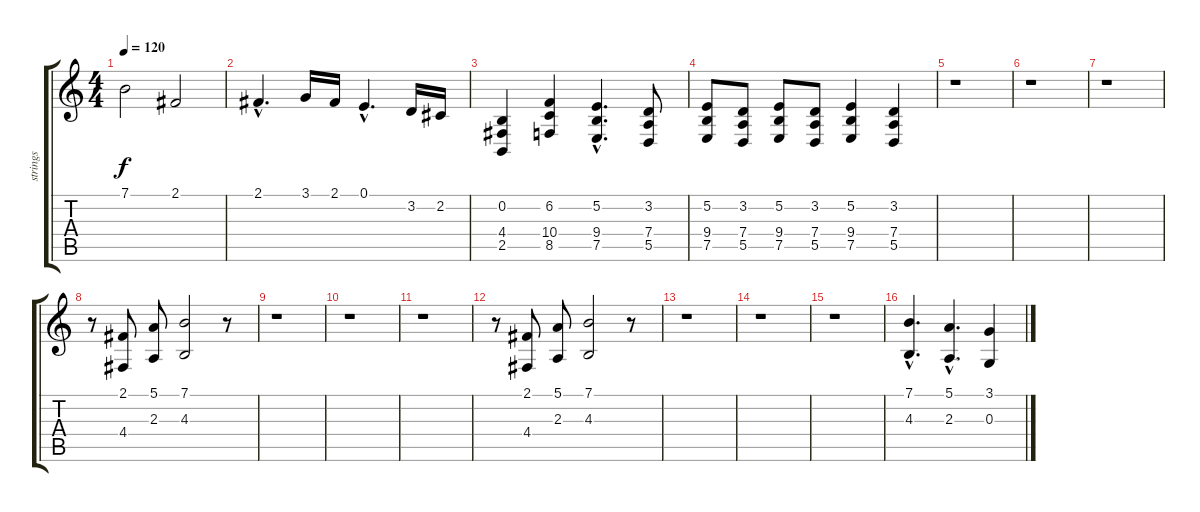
\track ("strings" "strings") {instrument stringensemble1}
\staff {score tabs}
\tuning (E4 B3 G3 D3 A2 E2) {hide}
\ts (4 4)
\tempo 120
\clef g2
\ks c
7.1.2{dy f} 2.1.2 |
2.1{hac}.4{d} 3.1.16 2.1.16 0.1{hac}.4{d} 3.2.16 2.2.16 |
(0.2 4.4 2.5).4 (6.2 10.4 8.5).4 (5.2{hac} 9.4{hac} 7.5{hac}).4{d} (3.2 7.4 5.5).8 |
(5.2 9.4 7.5).8 (3.2 7.4 5.5).8 (5.2 9.4 7.5).8 (3.2 7.4 5.5).8 (5.2 9.4 7.5).4 (3.2 7.4 5.5).4 |
r.1 |
r.1 |
r.1 |
r.8 (2.1 4.4).8 (5.1 2.3).8 (7.1 4.3).2 r.8 |
r.1 |
r.1 |
r.1 |
r.8 (2.1 4.4).8 (5.1 2.3).8 (7.1 4.3).2 r.8 |
r.1 |
r.1 |
r.1 |
(7.1{hac} 4.3{hac}).4{d} (5.1{hac} 2.3{hac}).4{d} (3.1 0.3).4
